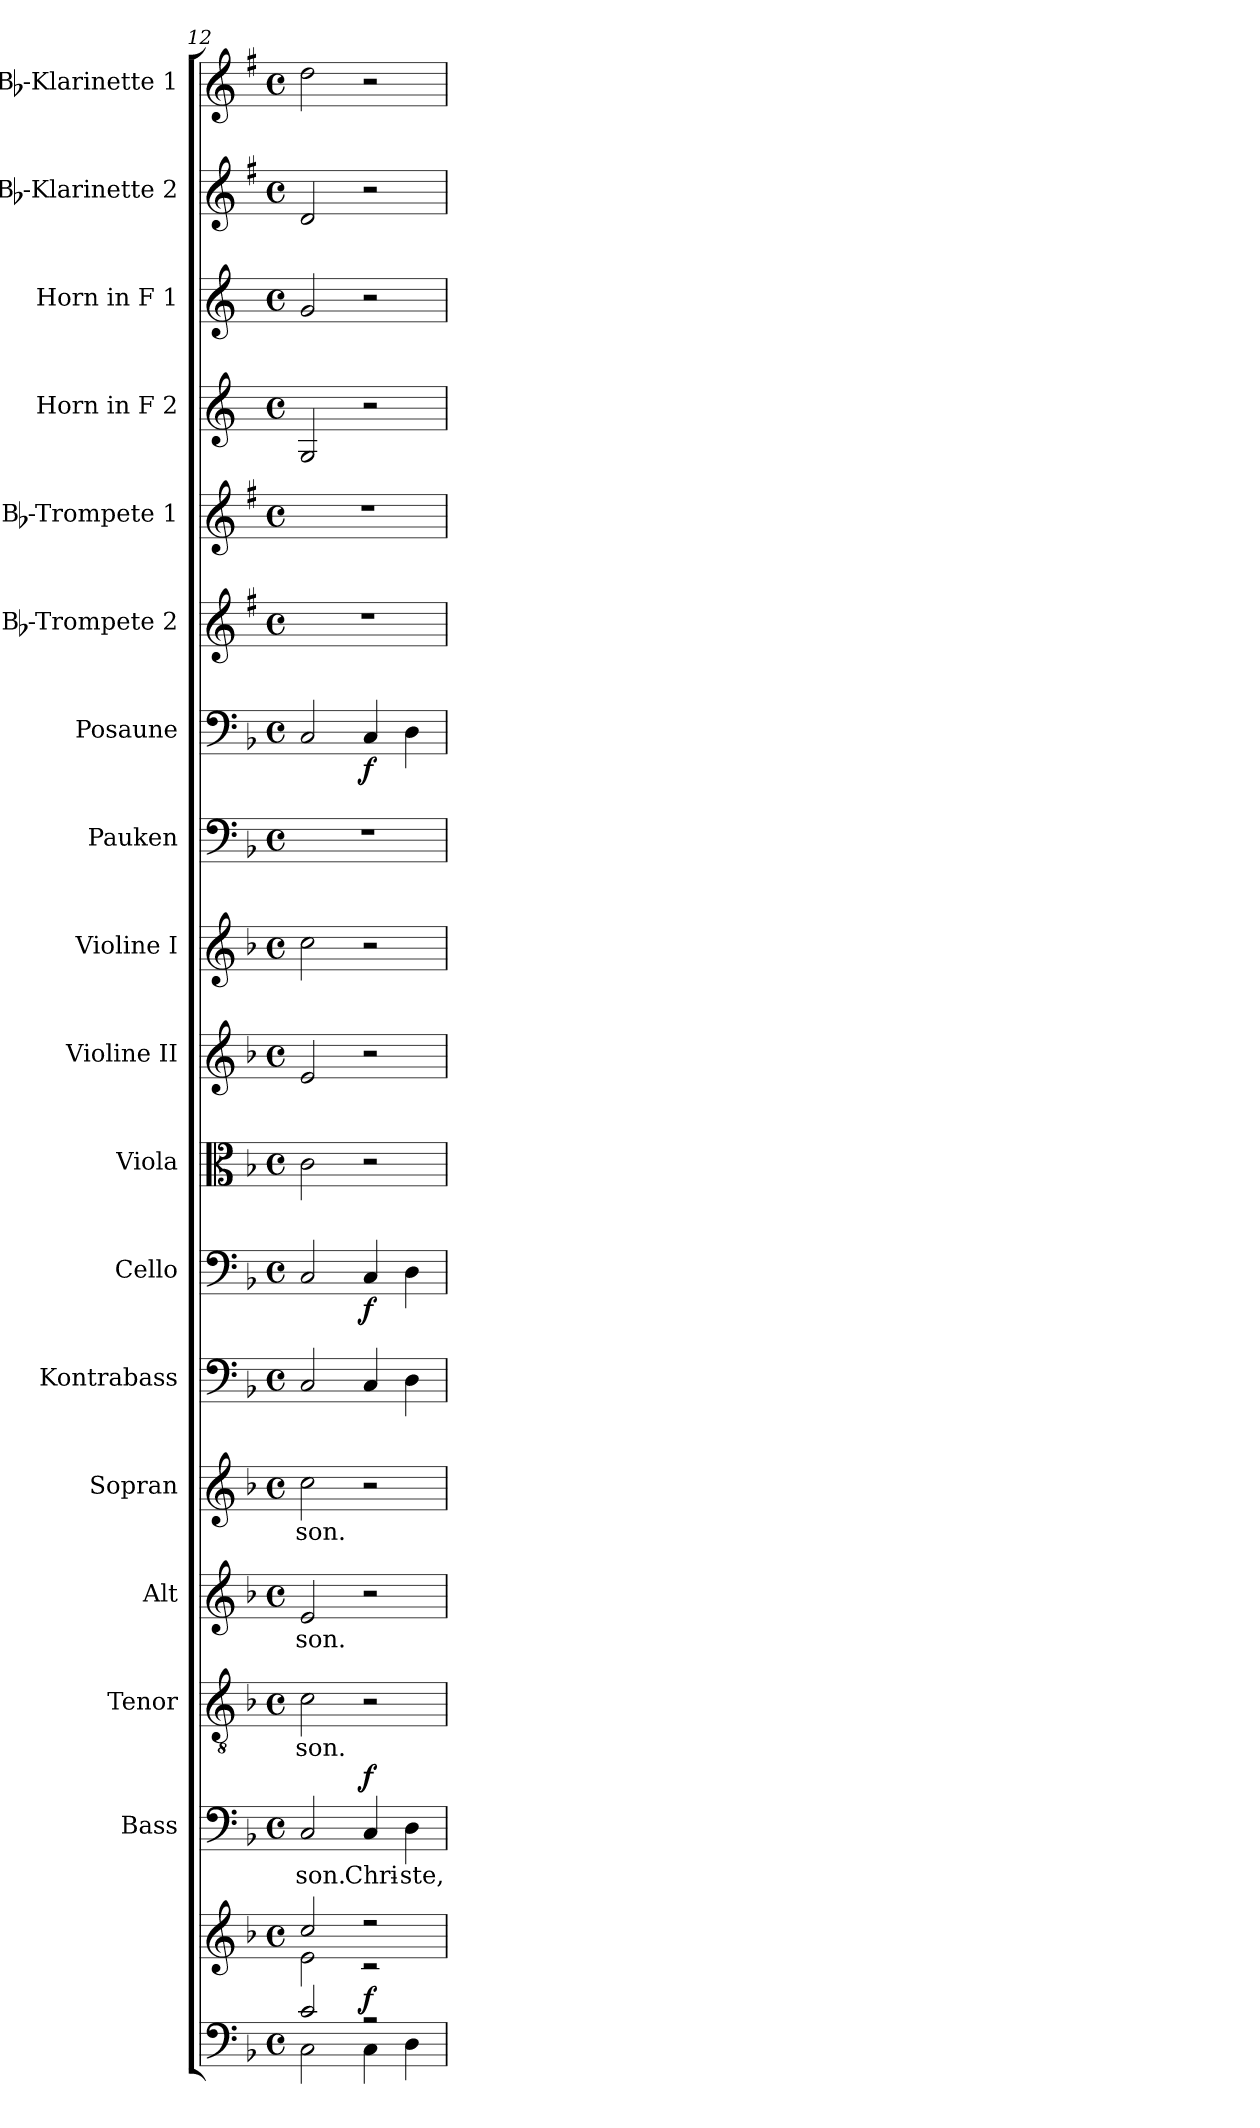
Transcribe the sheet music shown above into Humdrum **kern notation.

**kern	**kern	**dynam	**kern	**text	**dynam	**kern	**text	**kern	**text	**kern	**text	**kern	**kern	**dynam	**kern	**kern	**kern	**kern	**kern	**dynam	**kern	**kern	**kern	**kern	**kern	**kern
*part18	*part18	*part18	*part17	*part17	*part17	*part16	*part16	*part15	*part15	*part14	*part14	*part13	*part12	*part12	*part11	*part10	*part9	*part8	*part7	*part7	*part6	*part5	*part4	*part3	*part2	*part1
*staff19	*staff18	*staff18/19	*staff17	*staff17	*staff17	*staff16	*staff16	*staff15	*staff15	*staff14	*staff14	*staff13	*staff12	*staff12	*staff11	*staff10	*staff9	*staff8	*staff7	*staff7	*staff6	*staff5	*staff4	*staff3	*staff2	*staff1
*	*	*	*I"Bass	*	*	*I"Tenor	*	*I"Alt	*	*I"Sopran	*	*I"Kontrabass	*I"Cello	*	*I"Viola	*I"Violine II	*I"Violine I	*I"Pauken	*I"Posaune	*	*I"Bb-Trompete 2	*I"Bb-Trompete 1	*I"Horn in F 2	*I"Horn in F 1	*I"Bb-Klarinette 2	*I"Bb-Klarinette 1
*	*	*	*I'B.	*	*	*I'T.	*	*I'A.	*	*I'S.	*	*I'Kb.	*	*	*I'Vla.	*I'Vl. II	*I'Vl. I	*I'Pk.	*I'Pos.	*	*I'Bb Trp. 2	*I'Bb Trp. 1	*	*	*I'Bb Kl. 2	*I'Bb Kl. 1
*clefF4	*clefG2	*	*clefF4	*	*	*clefGv2	*	*clefG2	*	*clefG2	*	*clefF4	*clefF4	*	*clefC3	*clefG2	*clefG2	*clefF4	*clefF4	*	*clefG2	*clefG2	*clefG2	*clefG2	*clefG2	*clefG2
*	*	*	*	*	*	*	*	*	*	*	*	*ITrd7c12	*	*	*	*	*	*	*	*	*ITrd1c2	*ITrd1c2	*ITrd4c7	*ITrd4c7	*ITrd1c2	*ITrd1c2
*k[b-]	*k[b-]	*	*k[b-]	*	*	*k[b-]	*	*k[b-]	*	*k[b-]	*	*k[b-]	*k[b-]	*	*k[b-]	*k[b-]	*k[b-]	*k[b-]	*k[b-]	*	*k[b-]	*k[b-]	*k[b-]	*k[b-]	*k[b-]	*k[b-]
*F:	*F:	*	*F:	*	*	*F:	*	*F:	*	*F:	*	*F:	*F:	*	*F:	*F:	*F:	*F:	*F:	*	*F:	*F:	*F:	*F:	*F:	*F:
*M4/4	*M4/4	*	*M4/4	*	*	*M4/4	*	*M4/4	*	*M4/4	*	*M4/4	*M4/4	*	*M4/4	*M4/4	*M4/4	*M4/4	*M4/4	*	*M4/4	*M4/4	*M4/4	*M4/4	*M4/4	*M4/4
*met(c)	*met(c)	*	*met(c)	*	*	*met(c)	*	*met(c)	*	*met(c)	*	*met(c)	*met(c)	*	*met(c)	*met(c)	*met(c)	*met(c)	*met(c)	*	*met(c)	*met(c)	*met(c)	*met(c)	*met(c)	*met(c)
=12	=12	=12	=12	=12	=12	=12	=12	=12	=12	=12	=12	=12	=12	=12	=12	=12	=12	=12	=12	=12	=12	=12	=12	=12	=12	=12
*^	*^	*	*	*	*	*	*	*	*	*	*	*	*	*	*	*	*	*	*	*	*	*	*	*	*	*
!	!	!	!	!	!	!LO:LY:b	!	!	!LO:LY:b	!	!LO:LY:b	!	!LO:LY:b	!	!	!	!	!	!	!	!	!	!	!	!	!	!	!
2c/	2C\	2cc/	2e\	.	2C/	-son.	.	2c\	-son.	2e/	-son.	2cc\	-son.	2CC/	2C/	.	2c\	2e/	2cc\	1r	2C/	.	1r	1r	2C/	2c/	2c/	2cc\
!	!	!	!	!LO:DY:a=2	!	!LO:LY:b	!LO:DY:a	!	!	!	!	!	!	!	!	!LO:DY:b	!	!	!	!	!	!LO:DY:b	!	!	!	!	!	!
2rB	4C\	2r	2r	f	4C/	Chri-	f	2r	.	2r	.	2r	.	4CC/	4C/	f	2r	2r	2r	.	4C/	f	.	.	2r	2r	2r	2r
!	!	!	!	!	!	!LO:LY:b	!	!	!	!	!	!	!	!	!	!	!	!	!	!	!	!	!	!	!	!	!	!
.	4D\	.	.	.	4D\	-ste,	.	.	.	.	.	.	.	4DD\	4D\	.	.	.	.	.	4D\	.	.	.	.	.	.	.
*v	*v	*	*	*	*	*	*	*	*	*	*	*	*	*	*	*	*	*	*	*	*	*	*	*	*	*	*	*
*	*v	*v	*	*	*	*	*	*	*	*	*	*	*	*	*	*	*	*	*	*	*	*	*	*	*	*	*
=	=	=	=	=	=	=	=	=	=	=	=	=	=	=	=	=	=	=	=	=	=	=	=	=	=	=
*-	*-	*-	*-	*-	*-	*-	*-	*-	*-	*-	*-	*-	*-	*-	*-	*-	*-	*-	*-	*-	*-	*-	*-	*-	*-	*-
